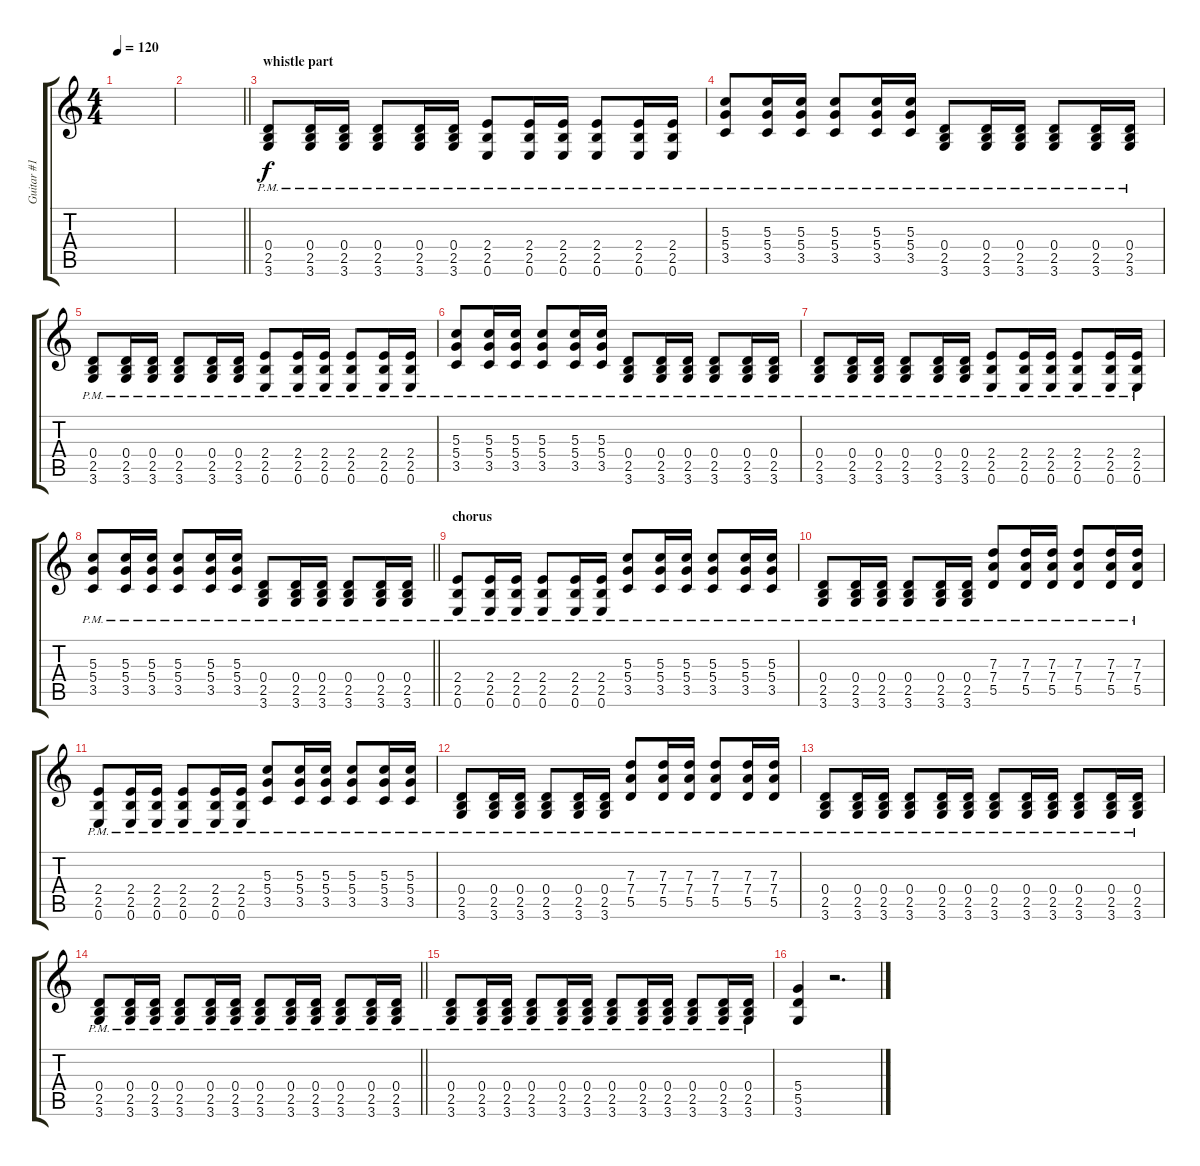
\track ("Guitar #1" "Guitar #1") {instrument overdrivenguitar}
\staff {score tabs}
\tuning (E4 B3 G3 D3 A2 E2) {hide}
\ts (4 4)
\tempo 120
\clef g2
\ks c
|
\barLineRight lightlight
|
\section ("" "whistle part")
(0.4{pm} 2.5{pm} 3.6{pm}).8 (0.4{pm} 2.5{pm} 3.6{pm}).16 (0.4{pm} 2.5{pm} 3.6{pm}).16 (0.4{pm} 2.5{pm} 3.6{pm}).8 (0.4{pm} 2.5{pm} 3.6{pm}).16 (0.4{pm} 2.5{pm} 3.6{pm}).16 (2.4{pm} 2.5{pm} 0.6{pm}).8 (2.4{pm} 2.5{pm} 0.6{pm}).16 (2.4{pm} 2.5{pm} 0.6{pm}).16 (2.4{pm} 2.5{pm} 0.6{pm}).8 (2.4{pm} 2.5{pm} 0.6{pm}).16 (2.4{pm} 2.5{pm} 0.6{pm}).16 |
(5.3{pm} 5.4{pm} 3.5{pm}).8 (5.3{pm} 5.4{pm} 3.5{pm}).16 (5.3{pm} 5.4{pm} 3.5{pm}).16 (5.3{pm} 5.4{pm} 3.5{pm}).8 (5.3{pm} 5.4{pm} 3.5{pm}).16 (5.3{pm} 5.4{pm} 3.5{pm}).16 (0.4{pm} 2.5{pm} 3.6{pm}).8 (0.4{pm} 2.5{pm} 3.6{pm}).16 (0.4{pm} 2.5{pm} 3.6{pm}).16 (0.4{pm} 2.5{pm} 3.6{pm}).8 (0.4{pm} 2.5{pm} 3.6{pm}).16 (0.4{pm} 2.5{pm} 3.6{pm}).16 |
(0.4{pm} 2.5{pm} 3.6{pm}).8 (0.4{pm} 2.5{pm} 3.6{pm}).16 (0.4{pm} 2.5{pm} 3.6{pm}).16 (0.4{pm} 2.5{pm} 3.6{pm}).8 (0.4{pm} 2.5{pm} 3.6{pm}).16 (0.4{pm} 2.5{pm} 3.6{pm}).16 (2.4{pm} 2.5{pm} 0.6{pm}).8 (2.4{pm} 2.5{pm} 0.6{pm}).16 (2.4{pm} 2.5{pm} 0.6{pm}).16 (2.4{pm} 2.5{pm} 0.6{pm}).8 (2.4{pm} 2.5{pm} 0.6{pm}).16 (2.4{pm} 2.5{pm} 0.6{pm}).16 |
(5.3{pm} 5.4{pm} 3.5{pm}).8 (5.3{pm} 5.4{pm} 3.5{pm}).16 (5.3{pm} 5.4{pm} 3.5{pm}).16 (5.3{pm} 5.4{pm} 3.5{pm}).8 (5.3{pm} 5.4{pm} 3.5{pm}).16 (5.3{pm} 5.4{pm} 3.5{pm}).16 (0.4{pm} 2.5{pm} 3.6{pm}).8 (0.4{pm} 2.5{pm} 3.6{pm}).16 (0.4{pm} 2.5{pm} 3.6{pm}).16 (0.4{pm} 2.5{pm} 3.6{pm}).8 (0.4{pm} 2.5{pm} 3.6{pm}).16 (0.4{pm} 2.5{pm} 3.6{pm}).16 |
(0.4{pm} 2.5{pm} 3.6{pm}).8 (0.4{pm} 2.5{pm} 3.6{pm}).16 (0.4{pm} 2.5{pm} 3.6{pm}).16 (0.4{pm} 2.5{pm} 3.6{pm}).8 (0.4{pm} 2.5{pm} 3.6{pm}).16 (0.4{pm} 2.5{pm} 3.6{pm}).16 (2.4{pm} 2.5{pm} 0.6{pm}).8 (2.4{pm} 2.5{pm} 0.6{pm}).16 (2.4{pm} 2.5{pm} 0.6{pm}).16 (2.4{pm} 2.5{pm} 0.6{pm}).8 (2.4{pm} 2.5{pm} 0.6{pm}).16 (2.4{pm} 2.5{pm} 0.6{pm}).16 |
\barLineRight lightlight
(5.3{pm} 5.4{pm} 3.5{pm}).8 (5.3{pm} 5.4{pm} 3.5{pm}).16 (5.3{pm} 5.4{pm} 3.5{pm}).16 (5.3{pm} 5.4{pm} 3.5{pm}).8 (5.3{pm} 5.4{pm} 3.5{pm}).16 (5.3{pm} 5.4{pm} 3.5{pm}).16 (0.4{pm} 2.5{pm} 3.6{pm}).8 (0.4{pm} 2.5{pm} 3.6{pm}).16 (0.4{pm} 2.5{pm} 3.6{pm}).16 (0.4{pm} 2.5{pm} 3.6{pm}).8 (0.4{pm} 2.5{pm} 3.6{pm}).16 (0.4{pm} 2.5{pm} 3.6{pm}).16 |
\section ("" "chorus")
(2.4{pm} 2.5{pm} 0.6{pm}).8 (2.4{pm} 2.5{pm} 0.6{pm}).16 (2.4{pm} 2.5{pm} 0.6{pm}).16 (2.4{pm} 2.5{pm} 0.6{pm}).8 (2.4{pm} 2.5{pm} 0.6{pm}).16 (2.4{pm} 2.5{pm} 0.6{pm}).16 (5.3{pm} 5.4{pm} 3.5{pm}).8 (5.3{pm} 5.4{pm} 3.5{pm}).16 (5.3{pm} 5.4{pm} 3.5{pm}).16 (5.3{pm} 5.4{pm} 3.5{pm}).8 (5.3{pm} 5.4{pm} 3.5{pm}).16 (5.3{pm} 5.4{pm} 3.5{pm}).16 |
(0.4{pm} 2.5{pm} 3.6{pm}).8 (0.4{pm} 2.5{pm} 3.6{pm}).16 (0.4{pm} 2.5{pm} 3.6{pm}).16 (0.4{pm} 2.5{pm} 3.6{pm}).8 (0.4{pm} 2.5{pm} 3.6{pm}).16 (0.4{pm} 2.5{pm} 3.6{pm}).16 (7.3{pm} 7.4{pm} 5.5{pm}).8 (7.3{pm} 7.4{pm} 5.5{pm}).16 (7.3{pm} 7.4{pm} 5.5{pm}).16 (7.3{pm} 7.4{pm} 5.5{pm}).8 (7.3{pm} 7.4{pm} 5.5{pm}).16 (7.3{pm} 7.4{pm} 5.5{pm}).16 |
(2.4{pm} 2.5{pm} 0.6{pm}).8 (2.4{pm} 2.5{pm} 0.6{pm}).16 (2.4{pm} 2.5{pm} 0.6{pm}).16 (2.4{pm} 2.5{pm} 0.6{pm}).8 (2.4{pm} 2.5{pm} 0.6{pm}).16 (2.4{pm} 2.5{pm} 0.6{pm}).16 (5.3{pm} 5.4{pm} 3.5{pm}).8 (5.3{pm} 5.4{pm} 3.5{pm}).16 (5.3{pm} 5.4{pm} 3.5{pm}).16 (5.3{pm} 5.4{pm} 3.5{pm}).8 (5.3{pm} 5.4{pm} 3.5{pm}).16 (5.3{pm} 5.4{pm} 3.5{pm}).16 |
(0.4{pm} 2.5{pm} 3.6{pm}).8 (0.4{pm} 2.5{pm} 3.6{pm}).16 (0.4{pm} 2.5{pm} 3.6{pm}).16 (0.4{pm} 2.5{pm} 3.6{pm}).8 (0.4{pm} 2.5{pm} 3.6{pm}).16 (0.4{pm} 2.5{pm} 3.6{pm}).16 (7.3{pm} 7.4{pm} 5.5{pm}).8 (7.3{pm} 7.4{pm} 5.5{pm}).16 (7.3{pm} 7.4{pm} 5.5{pm}).16 (7.3{pm} 7.4{pm} 5.5{pm}).8 (7.3{pm} 7.4{pm} 5.5{pm}).16 (7.3{pm} 7.4{pm} 5.5{pm}).16 |
(0.4{pm} 2.5{pm} 3.6{pm}).8 (0.4{pm} 2.5{pm} 3.6{pm}).16 (0.4{pm} 2.5{pm} 3.6{pm}).16 (0.4{pm} 2.5{pm} 3.6{pm}).8 (0.4{pm} 2.5{pm} 3.6{pm}).16 (0.4{pm} 2.5{pm} 3.6{pm}).16 (0.4{pm} 2.5{pm} 3.6{pm}).8 (0.4{pm} 2.5{pm} 3.6{pm}).16 (0.4{pm} 2.5{pm} 3.6{pm}).16 (0.4{pm} 2.5{pm} 3.6{pm}).8 (0.4{pm} 2.5{pm} 3.6{pm}).16 (0.4{pm} 2.5{pm} 3.6{pm}).16 |
\barLineRight lightlight
(0.4{pm} 2.5{pm} 3.6{pm}).8 (0.4{pm} 2.5{pm} 3.6{pm}).16 (0.4{pm} 2.5{pm} 3.6{pm}).16 (0.4{pm} 2.5{pm} 3.6{pm}).8 (0.4{pm} 2.5{pm} 3.6{pm}).16 (0.4{pm} 2.5{pm} 3.6{pm}).16 (0.4{pm} 2.5{pm} 3.6{pm}).8 (0.4{pm} 2.5{pm} 3.6{pm}).16 (0.4{pm} 2.5{pm} 3.6{pm}).16 (0.4{pm} 2.5{pm} 3.6{pm}).8 (0.4{pm} 2.5{pm} 3.6{pm}).16 (0.4{pm} 2.5{pm} 3.6{pm}).16 |
(0.4{pm} 2.5{pm} 3.6{pm}).8 (0.4{pm} 2.5{pm} 3.6{pm}).16 (0.4{pm} 2.5{pm} 3.6{pm}).16 (0.4{pm} 2.5{pm} 3.6{pm}).8 (0.4{pm} 2.5{pm} 3.6{pm}).16 (0.4{pm} 2.5{pm} 3.6{pm}).16 (0.4{pm} 2.5{pm} 3.6{pm}).8 (0.4{pm} 2.5{pm} 3.6{pm}).16 (0.4{pm} 2.5{pm} 3.6{pm}).16 (0.4{pm} 2.5{pm} 3.6{pm}).8 (0.4{pm} 2.5{pm} 3.6{pm}).16 (0.4{pm} 2.5{pm} 3.6{pm}).16 |
(5.4 5.5 3.6).4 r.2{d}
